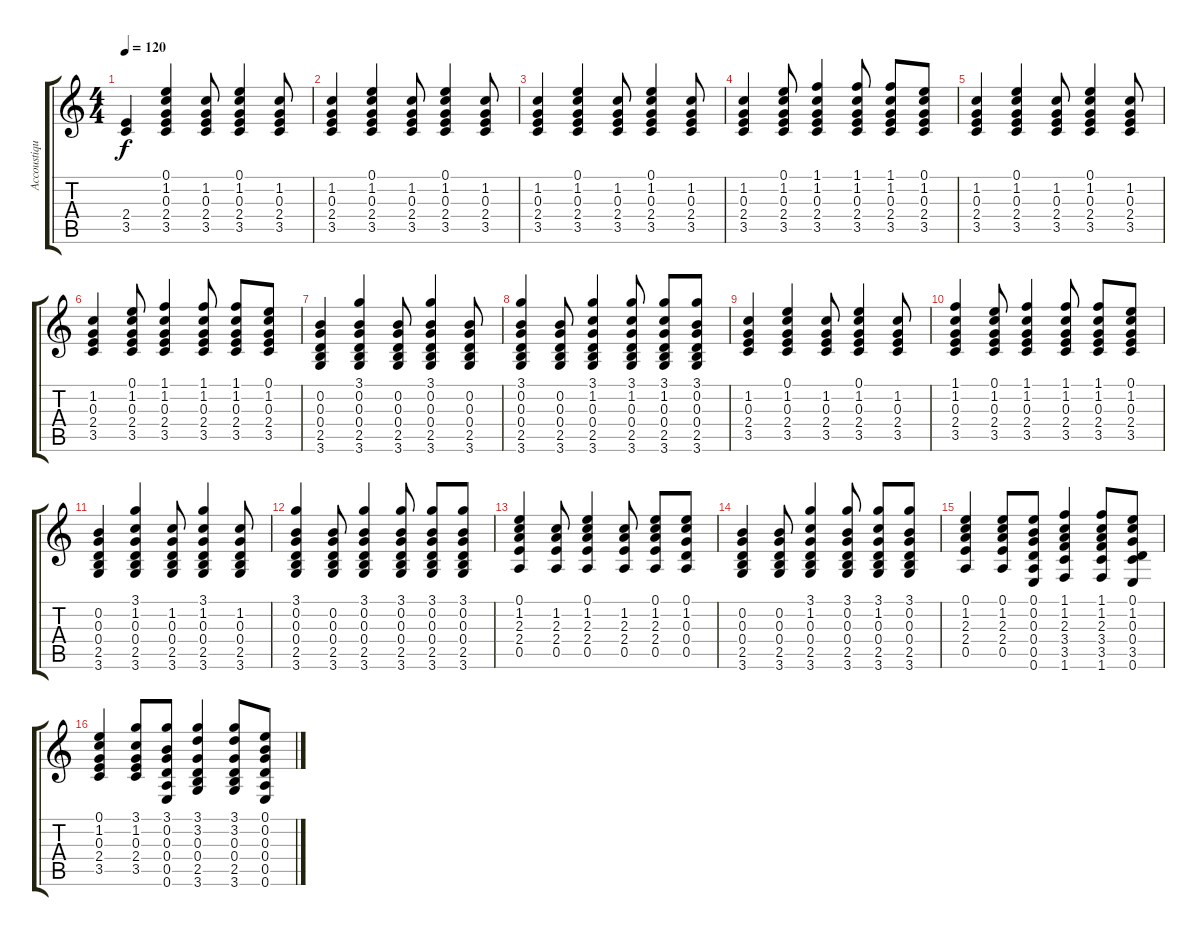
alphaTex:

\track ("Accoustique" "Accoustiqu") {instrument acousticguitarsteel}
\staff {score tabs}
\tuning (E4 B3 G3 D3 A2 E2) {hide}
\ts (4 4)
\tempo 120
\clef g2
\ks c
(2.4 3.5).4{dy f instrument acousticguitarsteel} (0.1 1.2 0.3 2.4 3.5).4 (1.2 0.3 2.4 3.5).8 (0.1 1.2 0.3 2.4 3.5).4 (1.2 0.3 2.4 3.5).8 |
(1.2 0.3 2.4 3.5).4 (0.1 1.2 0.3 2.4 3.5).4 (1.2 0.3 2.4 3.5).8 (0.1 1.2 0.3 2.4 3.5).4 (1.2 0.3 2.4 3.5).8 |
(1.2 0.3 2.4 3.5).4 (0.1 1.2 0.3 2.4 3.5).4 (1.2 0.3 2.4 3.5).8 (0.1 1.2 0.3 2.4 3.5).4 (1.2 0.3 2.4 3.5).8 |
(1.2 0.3 2.4 3.5).4 (0.1 1.2 0.3 2.4 3.5).8 (1.1 1.2 0.3 2.4 3.5).4 (1.1 1.2 0.3 2.4 3.5).8 (1.1 1.2 0.3 2.4 3.5).8 (0.1 1.2 0.3 2.4 3.5).8 |
(1.2 0.3 2.4 3.5).4 (0.1 1.2 0.3 2.4 3.5).4 (1.2 0.3 2.4 3.5).8 (0.1 1.2 0.3 2.4 3.5).4 (1.2 0.3 2.4 3.5).8 |
(1.2 0.3 2.4 3.5).4 (0.1 1.2 0.3 2.4 3.5).8 (1.1 1.2 0.3 2.4 3.5).4 (1.1 1.2 0.3 2.4 3.5).8 (1.1 1.2 0.3 2.4 3.5).8 (0.1 1.2 0.3 2.4 3.5).8 |
(0.2 0.3 0.4 2.5 3.6).4 (3.1 0.2 0.3 0.4 2.5 3.6).4 (0.2 0.3 0.4 2.5 3.6).8 (3.1 0.2 0.3 0.4 2.5 3.6).4 (0.2 0.3 0.4 2.5 3.6).8 |
(3.1 0.2 0.3 0.4 2.5 3.6).4 (0.2 0.3 0.4 2.5 3.6).8 (3.1 1.2 0.3 0.4 2.5 3.6).4 (3.1 1.2 0.3 0.4 2.5 3.6).8 (3.1 1.2 0.3 0.4 2.5 3.6).8 (3.1 0.2 0.3 0.4 2.5 3.6).8 |
(1.2 0.3 2.4 3.5).4 (0.1 1.2 0.3 2.4 3.5).4 (1.2 0.3 2.4 3.5).8 (0.1 1.2 0.3 2.4 3.5).4 (1.2 0.3 2.4 3.5).8 |
(1.1 1.2 0.3 2.4 3.5).4 (0.1 1.2 0.3 2.4 3.5).8 (1.1 1.2 0.3 2.4 3.5).4 (1.1 1.2 0.3 2.4 3.5).8 (1.1 1.2 0.3 2.4 3.5).8 (0.1 1.2 0.3 2.4 3.5).8 |
(0.2 0.3 0.4 2.5 3.6).4 (3.1 1.2 0.3 0.4 2.5 3.6).4 (1.2 0.3 0.4 2.5 3.6).8 (3.1 1.2 0.3 0.4 2.5 3.6).4 (1.2 0.3 0.4 2.5 3.6).8 |
(3.1 0.2 0.3 0.4 2.5 3.6).4 (0.2 0.3 0.4 2.5 3.6).8 (3.1 0.2 0.3 0.4 2.5 3.6).4 (3.1 0.2 0.3 0.4 2.5 3.6).8 (3.1 0.2 0.3 0.4 2.5 3.6).8 (3.1 0.2 0.3 0.4 2.5 3.6).8 |
(0.1 1.2 2.3 2.4 0.5).4 (1.2 2.3 2.4 0.5).8 (0.1 1.2 2.3 2.4 0.5).4 (1.2 2.3 2.4 0.5).8 (0.1 1.2 2.3 2.4 0.5).8 (0.1 1.2 0.3 0.4 0.5).8 |
(0.2 0.3 0.4 2.5 3.6).4 (0.2 0.3 0.4 2.5 3.6).8 (3.1 1.2 0.3 0.4 2.5 3.6).4 (3.1 0.2 0.3 0.4 2.5 3.6).8 (3.1 1.2 0.3 0.4 2.5 3.6).8 (3.1 0.2 0.3 0.4 2.5 3.6).8 |
(0.1 1.2 2.3 2.4 0.5).4 (0.1 1.2 2.3 2.4 0.5).8 (0.1 0.2 0.3 0.4 0.5 0.6).8 (1.1 1.2 2.3 3.4 3.5 1.6).4 (1.1 1.2 2.3 3.4 3.5 1.6).8 (0.1 1.2 0.3 0.4 3.5 0.6).8 |
(0.1 1.2 0.3 2.4 3.5).4 (3.1 1.2 0.3 2.4 3.5).8 (3.1 0.2 0.3 0.4 0.5 0.6).8 (3.1 3.2 0.3 0.4 2.5 3.6).4 (3.1 3.2 0.3 0.4 2.5 3.6).8 (0.1 0.2 0.3 0.4 0.5 0.6).8
